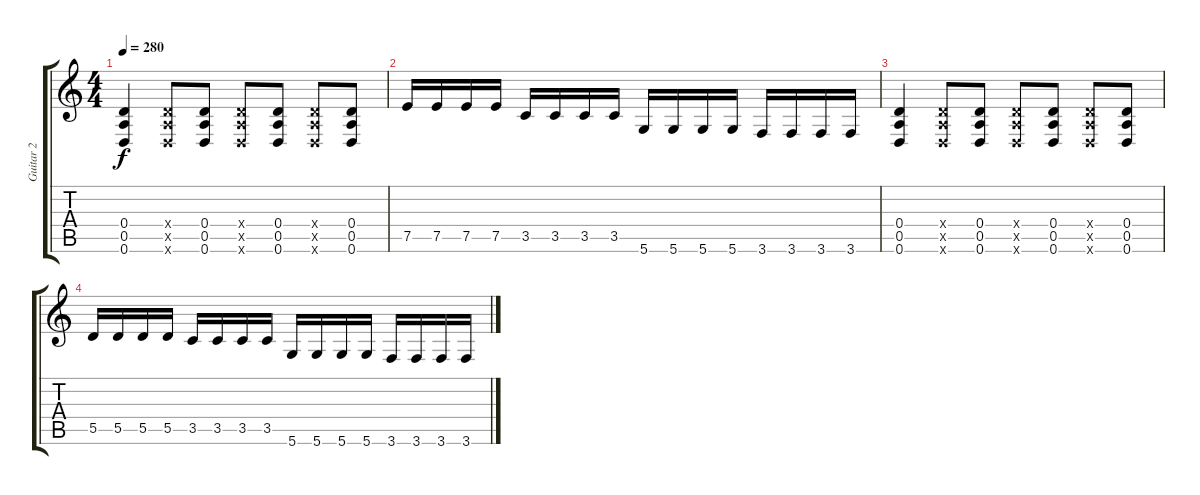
\track ("Guitar 2" "Guitar 2") {instrument acousticguitarsteel}
\staff {score tabs}
\tuning (E4 B3 G3 D3 A2 D2) {hide}
\ts (4 4)
\tempo 280
\clef g2
\ks c
(0.4 0.5 0.6).4{dy f} (0.4{x} 0.5{x} 0.6{x}).8 (0.4 0.5 0.6).8 (0.4{x} 0.5{x} 0.6{x}).8 (0.4 0.5 0.6).8 (0.4{x} 0.5{x} 0.6{x}).8 (0.4 0.5 0.6).8 |
7.5.16 7.5.16 7.5.16 7.5.16 3.5.16 3.5.16 3.5.16 3.5.16 5.6.16 5.6.16 5.6.16 5.6.16 3.6.16 3.6.16 3.6.16 3.6.16 |
(0.4 0.5 0.6).4 (0.4{x} 0.5{x} 0.6{x}).8 (0.4 0.5 0.6).8 (0.4{x} 0.5{x} 0.6{x}).8 (0.4 0.5 0.6).8 (0.4{x} 0.5{x} 0.6{x}).8 (0.4 0.5 0.6).8 |
5.5.16 5.5.16 5.5.16 5.5.16 3.5.16 3.5.16 3.5.16 3.5.16 5.6.16 5.6.16 5.6.16 5.6.16 3.6.16 3.6.16 3.6.16 3.6.16
